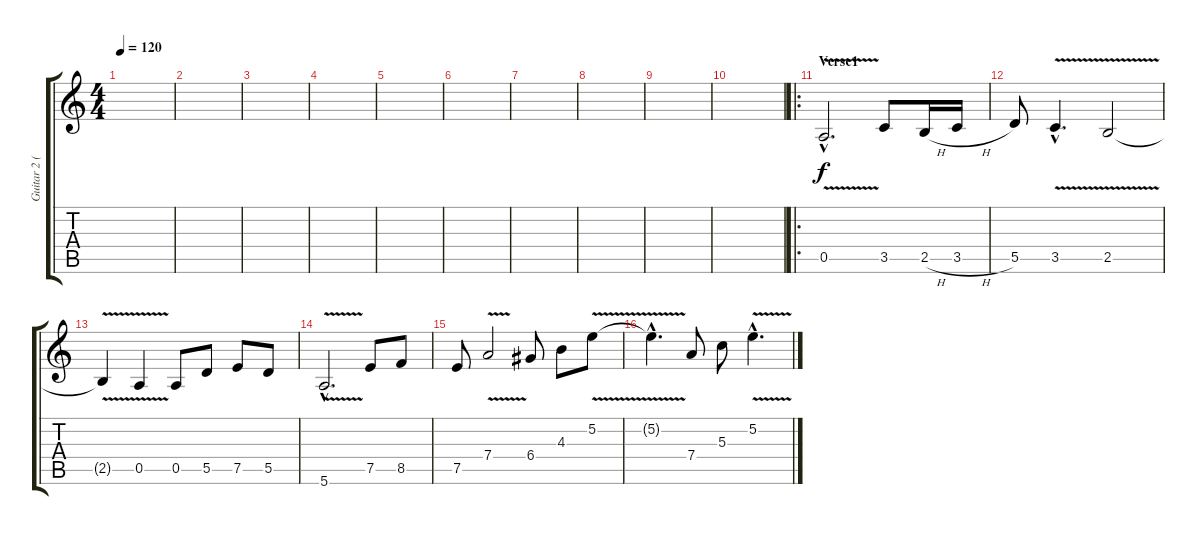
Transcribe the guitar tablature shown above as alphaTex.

\track ("Guitar 2 ( Clean)" "Guitar 2 (") {instrument electricguitarclean}
\staff {score tabs}
\tuning (E4 B3 G3 D3 A2 E2) {hide}
\ts (4 4)
\tempo 120
\clef g2
\ks c
|
|
|
|
|
|
|
|
|
|
\ro
\section ("" "Verse1")
0.5{v hac}.2{d} 3.5.8 2.5{h}.16 3.5{h}.16 |
5.5.8 3.5{v hac}.4{d} 2.5{v}.2 |
2.5{t}.4 0.5{v}.4 0.5.8 5.5.8 7.5.8 5.5.8 |
5.6{v hac}.2{d} 7.5.8 8.5.8 |
7.5.8 7.4{v}.2 6.4.8 4.3.8 5.2{v}.8 |
5.2{hac t}.4{d} 7.4.8 5.3.8 5.2{v hac}.4{d}
